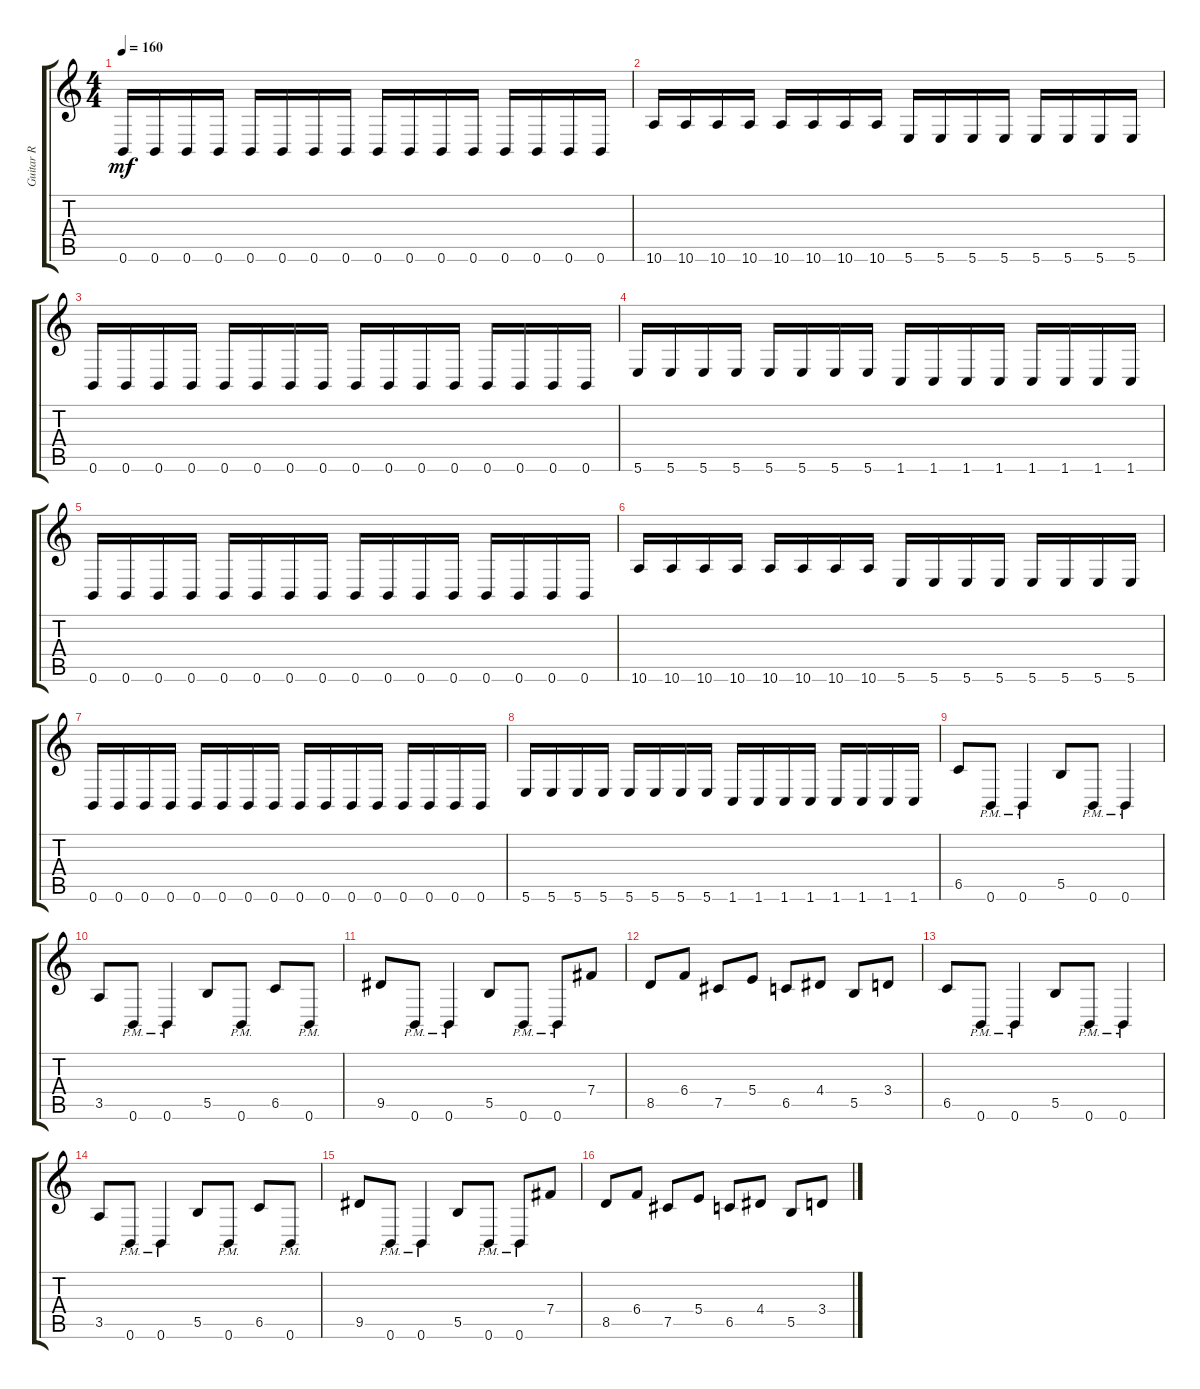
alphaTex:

\track ("Guitar R" "Guitar R") {instrument distortionguitar}
\staff {score tabs}
\tuning (Db4 Ab3 E3 B2 Gb2 B1) {hide}
\ts (4 4)
\tempo 160
\clef g2
\ks c
0.6.16{dy mf} 0.6.16 0.6.16 0.6.16 0.6.16 0.6.16 0.6.16 0.6.16 0.6.16 0.6.16 0.6.16 0.6.16 0.6.16 0.6.16 0.6.16 0.6.16 |
10.6.16 10.6.16 10.6.16 10.6.16 10.6.16 10.6.16 10.6.16 10.6.16 5.6.16 5.6.16 5.6.16 5.6.16 5.6.16 5.6.16 5.6.16 5.6.16 |
0.6.16 0.6.16 0.6.16 0.6.16 0.6.16 0.6.16 0.6.16 0.6.16 0.6.16 0.6.16 0.6.16 0.6.16 0.6.16 0.6.16 0.6.16 0.6.16 |
5.6.16 5.6.16 5.6.16 5.6.16 5.6.16 5.6.16 5.6.16 5.6.16 1.6.16 1.6.16 1.6.16 1.6.16 1.6.16 1.6.16 1.6.16 1.6.16 |
0.6.16 0.6.16 0.6.16 0.6.16 0.6.16 0.6.16 0.6.16 0.6.16 0.6.16 0.6.16 0.6.16 0.6.16 0.6.16 0.6.16 0.6.16 0.6.16 |
10.6.16 10.6.16 10.6.16 10.6.16 10.6.16 10.6.16 10.6.16 10.6.16 5.6.16 5.6.16 5.6.16 5.6.16 5.6.16 5.6.16 5.6.16 5.6.16 |
0.6.16 0.6.16 0.6.16 0.6.16 0.6.16 0.6.16 0.6.16 0.6.16 0.6.16 0.6.16 0.6.16 0.6.16 0.6.16 0.6.16 0.6.16 0.6.16 |
5.6.16 5.6.16 5.6.16 5.6.16 5.6.16 5.6.16 5.6.16 5.6.16 1.6.16 1.6.16 1.6.16 1.6.16 1.6.16 1.6.16 1.6.16 1.6.16 |
6.5.8 0.6{pm}.8 0.6{pm}.4 5.5.8 0.6{pm}.8 0.6{pm}.4 |
3.5.8 0.6{pm}.8 0.6{pm}.4 5.5.8 0.6{pm}.8 6.5.8 0.6{pm}.8 |
9.5.8 0.6{pm}.8 0.6{pm}.4 5.5.8 0.6{pm}.8 0.6{pm}.8 7.4.8 |
8.5.8 6.4.8 7.5.8 5.4.8 6.5.8 4.4.8 5.5.8 3.4.8 |
6.5.8 0.6{pm}.8 0.6{pm}.4 5.5.8 0.6{pm}.8 0.6{pm}.4 |
3.5.8 0.6{pm}.8 0.6{pm}.4 5.5.8 0.6{pm}.8 6.5.8 0.6{pm}.8 |
9.5.8 0.6{pm}.8 0.6{pm}.4 5.5.8 0.6{pm}.8 0.6{pm}.8 7.4.8 |
8.5.8 6.4.8 7.5.8 5.4.8 6.5.8 4.4.8 5.5.8 3.4.8
